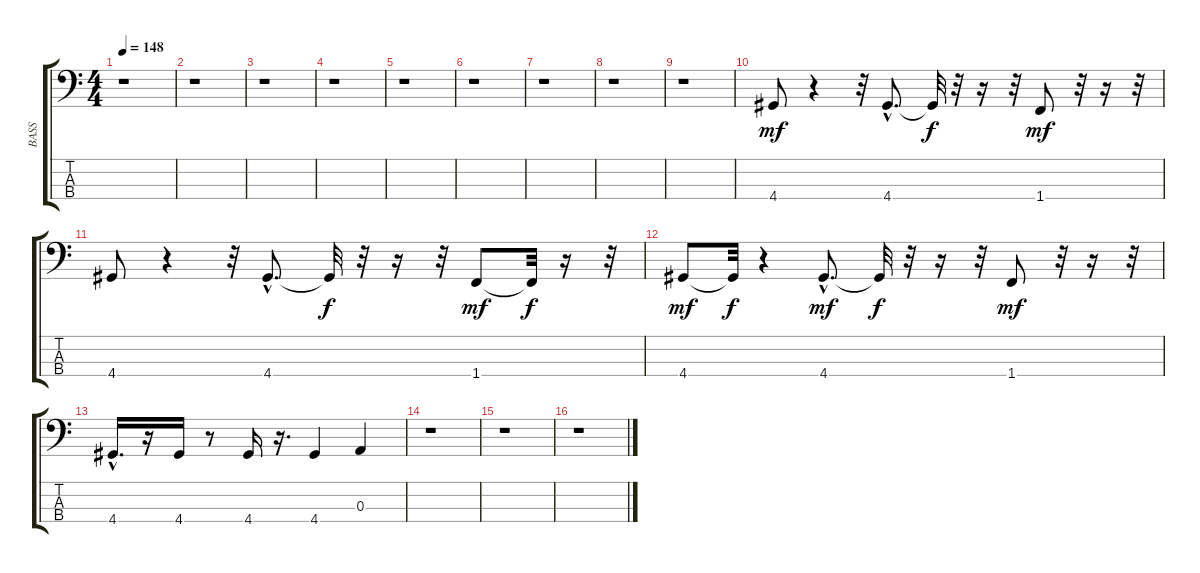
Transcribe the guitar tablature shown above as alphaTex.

\track ("BASS" "BASS") {instrument electricbassfinger}
\staff {score tabs}
\tuning (G2 D2 A1 E1) {hide}
\ts (4 4)
\tempo 148
\clef f4
\ks c
r.1{dy mf instrument electricbassfinger} |
r.1 |
r.1 |
r.1 |
r.1 |
r.1 |
r.1 |
r.1 |
r.1 |
4.4.8{volume 10 instrument acousticbass} r.4 r.32 4.4{hac}.8{d} 4.4{t}.32{dy f} r.32 r.16 r.32 1.4.8{dy mf} r.32 r.16 r.32 |
4.4.8 r.4 r.32 4.4{hac}.8{d} 4.4{t}.32{dy f} r.32 r.16 r.32 1.4.8{dy mf} 1.4{t}.32{dy f} r.16 r.32 |
4.4.8{dy mf} 4.4{t}.32{dy f} r.4 4.4{hac}.8{d dy mf} 4.4{t}.32{dy f} r.32 r.16 r.32 1.4.8{dy mf} r.32 r.16 r.32 |
4.4{hac}.16{d} r.16 4.4.16 r.8 4.4.16 r.16{d} 4.4.4 0.3.4 |
r.1 |
r.1 |
r.1
